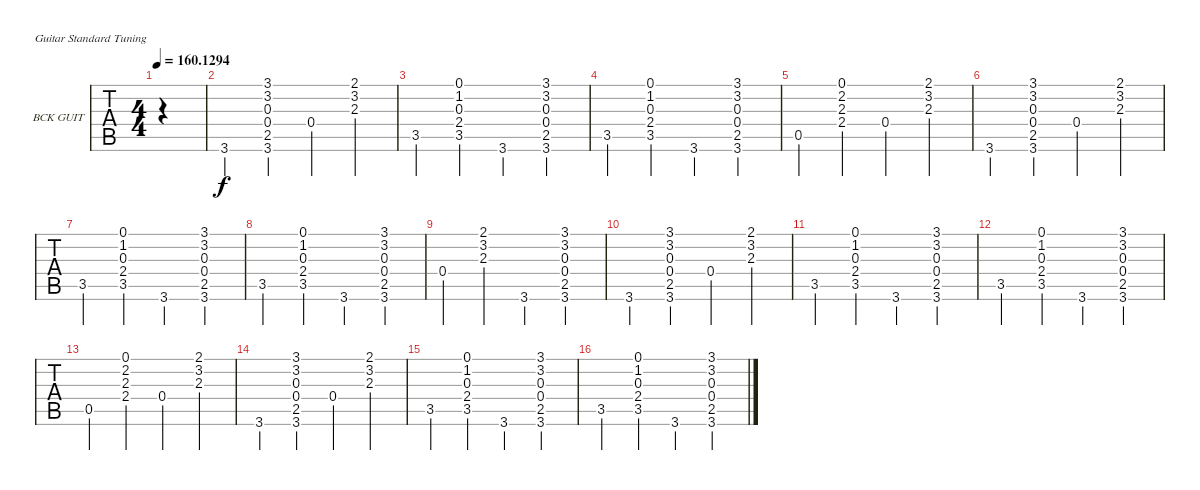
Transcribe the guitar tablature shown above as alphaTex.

\defaultSystemsLayout 4
\bracketExtendMode groupsimilarinstruments
\firstSystemTrackNameOrientation horizontal
\otherSystemsTrackNameOrientation horizontal
\track ("BCK GUITAR" "BCK GUIT") {instrument electricguitarclean}
\staff {tabs}
\tuning (E4 B3 G3 D3 A2 E2)
\ts (4 4)
\tempo
160.1294
\accidentals auto
\clef g2
\ottava regular
\simile none
\ks g
|
3.6.4 (3.1 3.2 0.3 0.4 2.5 3.6).4 0.4.4 (2.1 3.2 2.3).4 |
3.5.4 (0.1 1.2 0.3 2.4 3.5).4 3.6.4 (3.1 3.2 0.3 0.4 2.5 3.6).4 |
3.5.4 (0.1 1.2 0.3 2.4 3.5).4 3.6.4 (3.1 3.2 0.3 0.4 2.5 3.6).4 |
0.5.4 (0.1 2.2 2.3 2.4).4 0.4.4 (2.1 3.2 2.3).4 |
3.6.4 (3.1 3.2 0.3 0.4 2.5 3.6).4 0.4.4 (2.1 3.2 2.3).4 |
3.5.4 (0.1 1.2 0.3 2.4 3.5).4 3.6.4 (3.1 3.2 0.3 0.4 2.5 3.6).4 |
3.5.4 (0.1 1.2 0.3 2.4 3.5).4 3.6.4 (3.1 3.2 0.3 0.4 2.5 3.6).4 |
0.4.4 (2.1 3.2 2.3).4 3.6.4 (3.1 3.2 0.3 0.4 2.5 3.6).4 |
3.6.4 (3.1 3.2 0.3 0.4 2.5 3.6).4 0.4.4 (2.1 3.2 2.3).4 |
3.5.4 (0.1 1.2 0.3 2.4 3.5).4 3.6.4 (3.1 3.2 0.3 0.4 2.5 3.6).4 |
3.5.4 (0.1 1.2 0.3 2.4 3.5).4 3.6.4 (3.1 3.2 0.3 0.4 2.5 3.6).4 |
0.5.4 (0.1 2.2 2.3 2.4).4 0.4.4 (2.1 3.2 2.3).4 |
3.6.4 (3.1 3.2 0.3 0.4 2.5 3.6).4 0.4.4 (2.1 3.2 2.3).4 |
3.5.4 (0.1 1.2 0.3 2.4 3.5).4 3.6.4 (3.1 3.2 0.3 0.4 2.5 3.6).4 |
3.5.4 (0.1 1.2 0.3 2.4 3.5).4 3.6.4 (3.1 3.2 0.3 0.4 2.5 3.6).4
